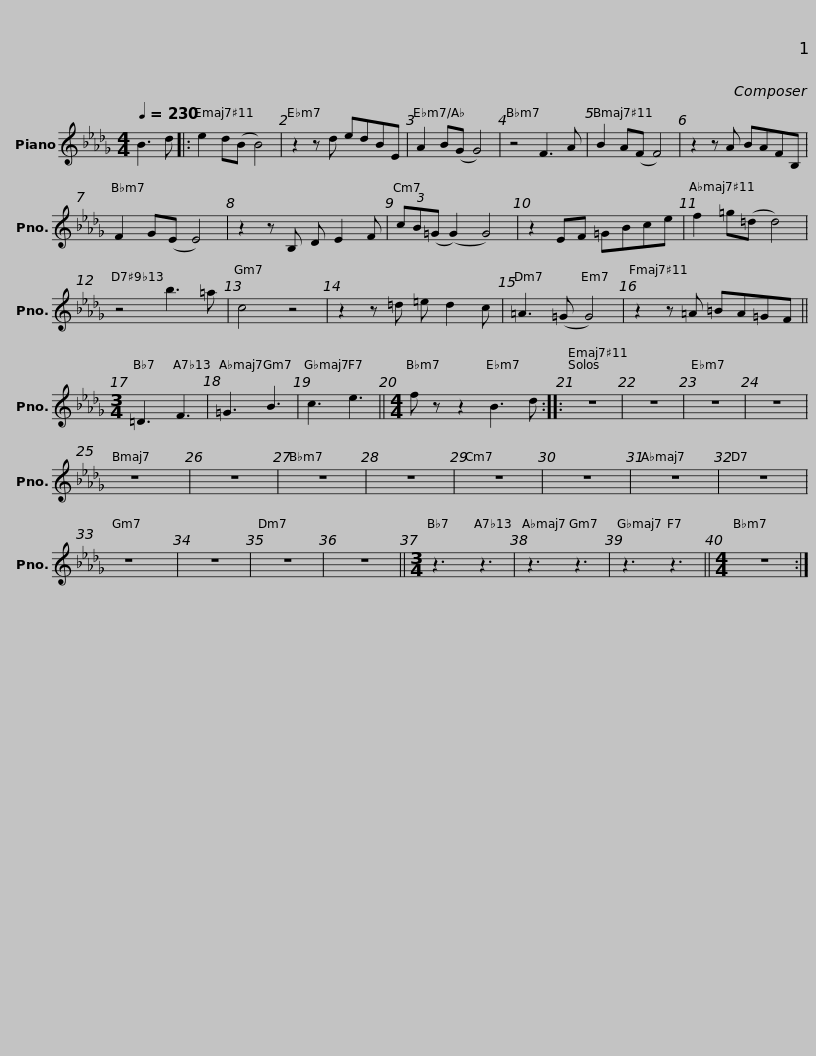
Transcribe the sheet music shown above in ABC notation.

X:1
L:1/8
Q:1/4=230
M:4/4
I:linebreak $
K:Db
V:1 treble
V:1
 B3 d |: e2 d(B B4) | z2 z d edBE | A2 B(G G4) | z4 F3 A |$ %5
 B2 A(F F4) | z2 z A BAFB, | F2 G(E E4) | z2 z B, D E2 F |$ (3cB(=G (G2) G4) | %10
 z2 EF =GBce | f2 =g(=d d4) | z4 b3 =a |$ c4 z4 | z2 z =d =e d2 c | %15
 =A3 (=G G4) | z2 z =A =BA=GF ||$[M:3/4] =D3 F3 | =G3 B3 | c3 e3 || %20
[M:4/4] f z z2 B3 d ::$ z8 | z8 | z8 | z8 | %25
 z8 | z8 | z8 | z8 |$ z8 | %30
 z8 | z8 | z8 | z8 | z8 | %35
 z8 | z8 ||$[M:3/4] z3 z3 | z3 z3 | z3 z3 || %40
[M:4/4] z8 :| %41
